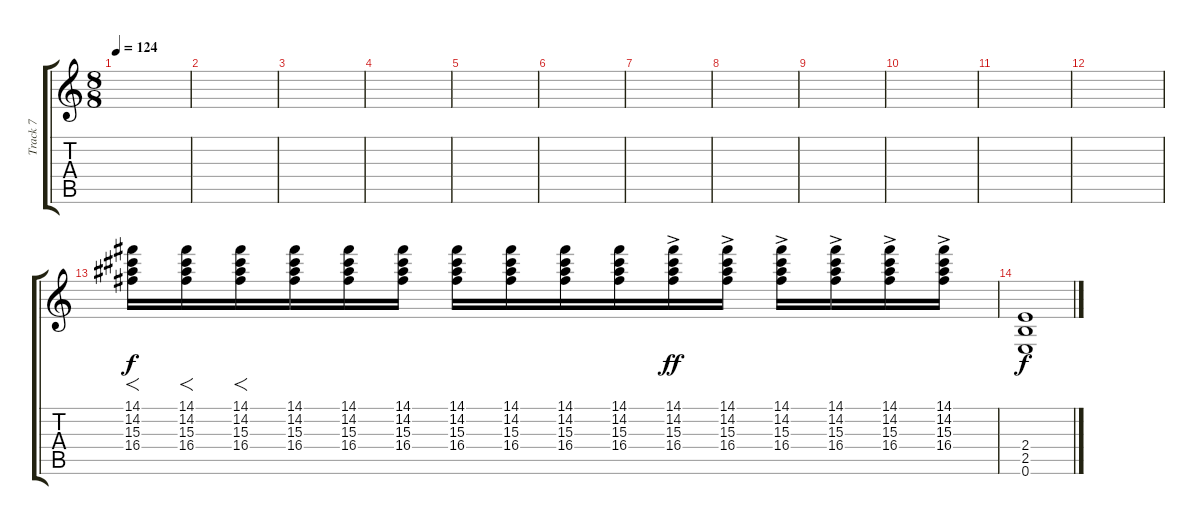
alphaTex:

\track ("Track 7" "Track 7") {instrument acousticguitarsteel}
\staff {score tabs}
\tuning (E4 B3 G3 D3 A2 E2) {hide}
\ts (8 8)
\tempo 124
\clef g2
\ks c
|
|
|
|
|
|
|
|
|
|
|
|
(14.1 14.2 15.3 16.4).16{f} (14.1 14.2 15.3 16.4).16{f} (14.1 14.2 15.3 16.4).16{f} (14.1 14.2 15.3 16.4).16 (14.1 14.2 15.3 16.4).16 (14.1 14.2 15.3 16.4).16 (14.1 14.2 15.3 16.4).16 (14.1 14.2 15.3 16.4).16 (14.1 14.2 15.3 16.4).16 (14.1 14.2 15.3 16.4).16 (14.1{ac} 14.2{ac} 15.3{ac} 16.4{ac}).16{dy ff} (14.1{ac} 14.2{ac} 15.3{ac} 16.4{ac}).16 (14.1{ac} 14.2{ac} 15.3{ac} 16.4{ac}).16 (14.1{ac} 14.2{ac} 15.3{ac} 16.4{ac}).16 (14.1{ac} 14.2{ac} 15.3{ac} 16.4{ac}).16 (14.1{ac} 14.2{ac} 15.3{ac} 16.4{ac}).16 |
(2.4 2.5 0.6).1{dy f}
